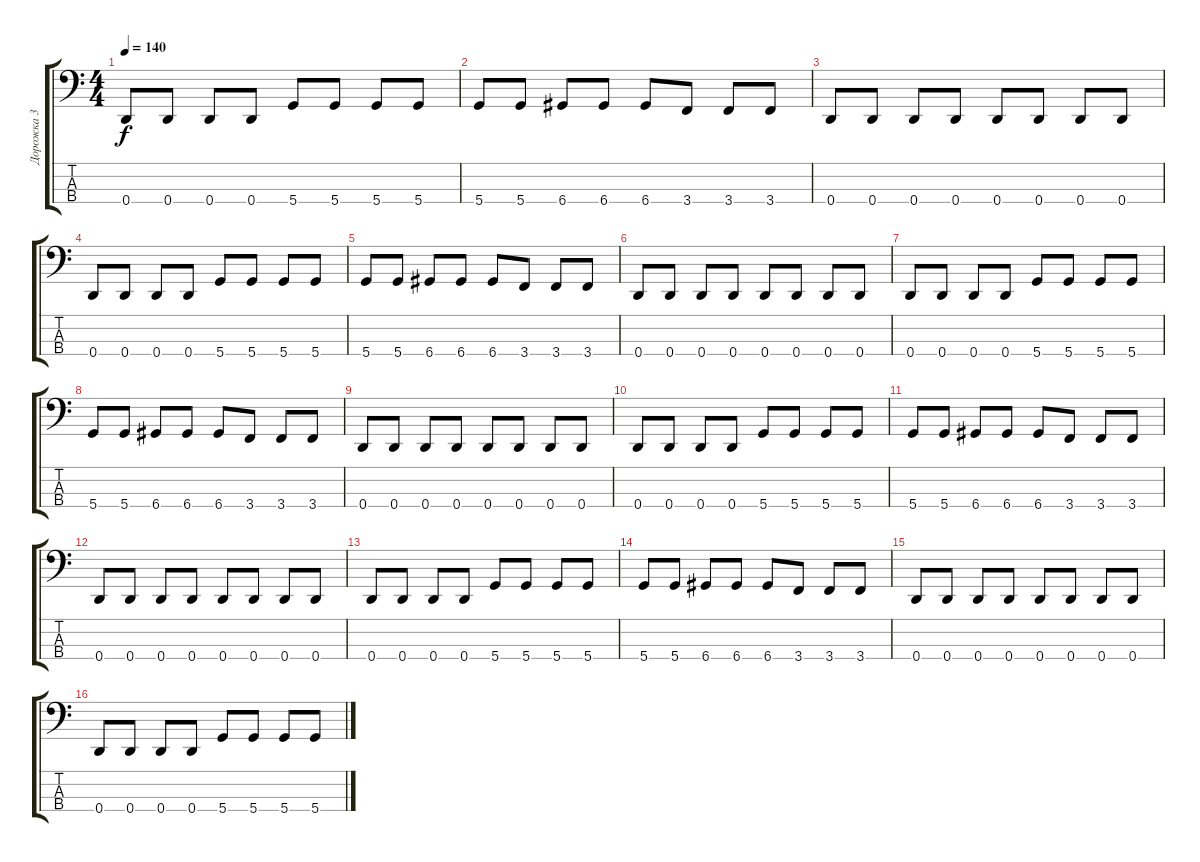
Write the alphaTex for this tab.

\track ("Дорожка 3" "Дорожка 3") {instrument electricbassfinger}
\staff {score tabs}
\tuning (G2 D2 A1 D1) {hide}
\ts (4 4)
\tempo 140
\clef f4
\ks c
0.4.8{dy f} 0.4.8 0.4.8 0.4.8 5.4.8 5.4.8 5.4.8 5.4.8 |
5.4.8 5.4.8 6.4.8 6.4.8 6.4.8 3.4.8 3.4.8 3.4.8 |
0.4.8 0.4.8 0.4.8 0.4.8 0.4.8 0.4.8 0.4.8 0.4.8 |
0.4.8 0.4.8 0.4.8 0.4.8 5.4.8 5.4.8 5.4.8 5.4.8 |
5.4.8 5.4.8 6.4.8 6.4.8 6.4.8 3.4.8 3.4.8 3.4.8 |
0.4.8 0.4.8 0.4.8 0.4.8 0.4.8 0.4.8 0.4.8 0.4.8 |
0.4.8 0.4.8 0.4.8 0.4.8 5.4.8 5.4.8 5.4.8 5.4.8 |
5.4.8 5.4.8 6.4.8 6.4.8 6.4.8 3.4.8 3.4.8 3.4.8 |
0.4.8 0.4.8 0.4.8 0.4.8 0.4.8 0.4.8 0.4.8 0.4.8 |
0.4.8 0.4.8 0.4.8 0.4.8 5.4.8 5.4.8 5.4.8 5.4.8 |
5.4.8 5.4.8 6.4.8 6.4.8 6.4.8 3.4.8 3.4.8 3.4.8 |
0.4.8 0.4.8 0.4.8 0.4.8 0.4.8 0.4.8 0.4.8 0.4.8 |
0.4.8 0.4.8 0.4.8 0.4.8 5.4.8 5.4.8 5.4.8 5.4.8 |
5.4.8 5.4.8 6.4.8 6.4.8 6.4.8 3.4.8 3.4.8 3.4.8 |
0.4.8 0.4.8 0.4.8 0.4.8 0.4.8 0.4.8 0.4.8 0.4.8 |
0.4.8 0.4.8 0.4.8 0.4.8 5.4.8 5.4.8 5.4.8 5.4.8
